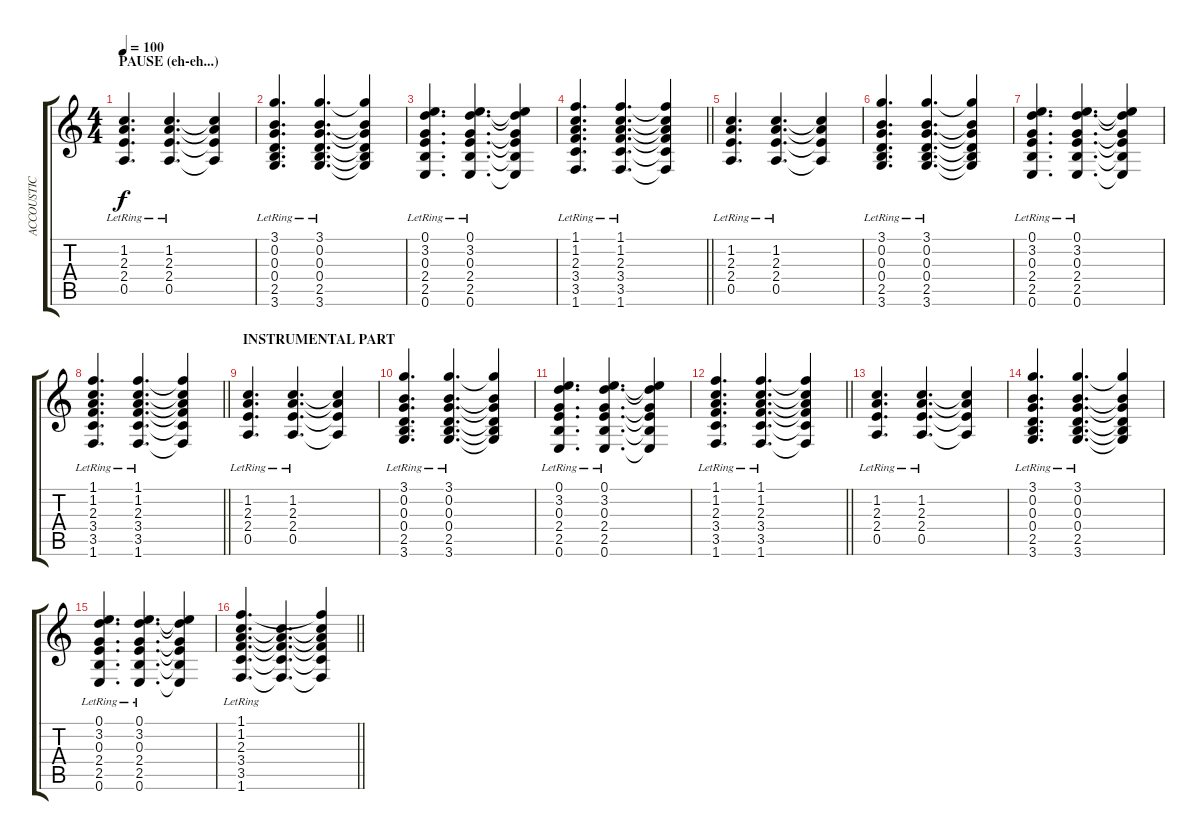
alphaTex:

\track ("ACCOUSTIC GUITAR" "ACCOUSTIC ") {instrument acousticguitarsteel bank 255}
\staff {score tabs}
\tuning (E4 B3 G3 D3 A2 E2) {hide}
\ts (4 4)
\section ("" "PAUSE (eh-eh...)")
\tempo 100
\clef g2
\ks c
(1.2{lr} 2.3{lr} 2.4{lr} 0.5{lr}).4{d dy f} (1.2{lr} 2.3{lr} 2.4{lr} 0.5{lr}).4{d} (1.2{t} 2.3{t} 2.4{t} 0.5{t}).4 |
(3.1 0.2{lr} 0.3{lr} 0.4{lr} 2.5{lr} 3.6).4{d} (3.1 0.2{lr} 0.3{lr} 0.4{lr} 2.5{lr} 3.6).4{d} (3.1{t} 0.2{t} 0.3{t} 0.4{t} 2.5{t} 3.6{t}).4 |
(0.1 3.2{lr} 0.3{lr} 2.4{lr} 2.5{lr} 0.6).4{d} (0.1 3.2{lr} 0.3{lr} 2.4{lr} 2.5{lr} 0.6).4{d} (0.1{t} 3.2{t} 0.3{t} 2.4{t} 2.5{t} 0.6{t}).4 |
\barLineRight lightlight
(1.1 1.2{lr} 2.3{lr} 3.4{lr} 3.5{lr} 1.6).4{d} (1.1 1.2{lr} 2.3{lr} 3.4{lr} 3.5{lr} 1.6).4{d} (1.1{t} 1.2{t} 2.3{t} 3.4{t} 3.5{t} 1.6{t}).4 |
(1.2{lr} 2.3{lr} 2.4{lr} 0.5{lr}).4{d} (1.2{lr} 2.3{lr} 2.4{lr} 0.5{lr}).4{d} (1.2{t} 2.3{t} 2.4{t} 0.5{t}).4 |
(3.1 0.2{lr} 0.3{lr} 0.4{lr} 2.5{lr} 3.6).4{d} (3.1 0.2{lr} 0.3{lr} 0.4{lr} 2.5{lr} 3.6).4{d} (3.1{t} 0.2{t} 0.3{t} 0.4{t} 2.5{t} 3.6{t}).4 |
(0.1 3.2{lr} 0.3{lr} 2.4{lr} 2.5{lr} 0.6).4{d} (0.1 3.2{lr} 0.3{lr} 2.4{lr} 2.5{lr} 0.6).4{d} (0.1{t} 3.2{t} 0.3{t} 2.4{t} 2.5{t} 0.6{t}).4 |
\barLineRight lightlight
(1.1 1.2{lr} 2.3{lr} 3.4{lr} 3.5{lr} 1.6).4{d} (1.1 1.2{lr} 2.3{lr} 3.4{lr} 3.5{lr} 1.6).4{d} (1.1{t} 1.2{t} 2.3{t} 3.4{t} 3.5{t} 1.6{t}).4 |
\section ("" "INSTRUMENTAL PART")
(1.2{lr} 2.3{lr} 2.4{lr} 0.5{lr}).4{d} (1.2{lr} 2.3{lr} 2.4{lr} 0.5{lr}).4{d} (1.2{t} 2.3{t} 2.4{t} 0.5{t}).4 |
(3.1 0.2{lr} 0.3{lr} 0.4{lr} 2.5{lr} 3.6).4{d} (3.1 0.2{lr} 0.3{lr} 0.4{lr} 2.5{lr} 3.6).4{d} (3.1{t} 0.2{t} 0.3{t} 0.4{t} 2.5{t} 3.6{t}).4 |
(0.1 3.2{lr} 0.3{lr} 2.4{lr} 2.5{lr} 0.6).4{d} (0.1 3.2{lr} 0.3{lr} 2.4{lr} 2.5{lr} 0.6).4{d} (0.1{t} 3.2{t} 0.3{t} 2.4{t} 2.5{t} 0.6{t}).4 |
\barLineRight lightlight
(1.1 1.2{lr} 2.3{lr} 3.4{lr} 3.5{lr} 1.6).4{d} (1.1 1.2{lr} 2.3{lr} 3.4{lr} 3.5{lr} 1.6).4{d} (1.1{t} 1.2{t} 2.3{t} 3.4{t} 3.5{t} 1.6{t}).4 |
(1.2{lr} 2.3{lr} 2.4{lr} 0.5{lr}).4{d} (1.2{lr} 2.3{lr} 2.4{lr} 0.5{lr}).4{d} (1.2{t} 2.3{t} 2.4{t} 0.5{t}).4 |
(3.1 0.2{lr} 0.3{lr} 0.4{lr} 2.5{lr} 3.6).4{d} (3.1 0.2{lr} 0.3{lr} 0.4{lr} 2.5{lr} 3.6).4{d} (3.1{t} 0.2{t} 0.3{t} 0.4{t} 2.5{t} 3.6{t}).4 |
(0.1 3.2{lr} 0.3{lr} 2.4{lr} 2.5{lr} 0.6).4{d} (0.1 3.2{lr} 0.3{lr} 2.4{lr} 2.5{lr} 0.6).4{d} (0.1{t} 3.2{t} 0.3{t} 2.4{t} 2.5{t} 0.6{t}).4 |
\barLineRight lightlight
(1.1 1.2{lr} 2.3{lr} 3.4{lr} 3.5{lr} 1.6).4{d} (1.2{t} 2.3{t} 3.4{t} 3.5{t} 1.6{t}).4{d} (1.1{t} 1.2{t} 2.3{t} 3.4{t} 3.5{t} 1.6{t}).4
